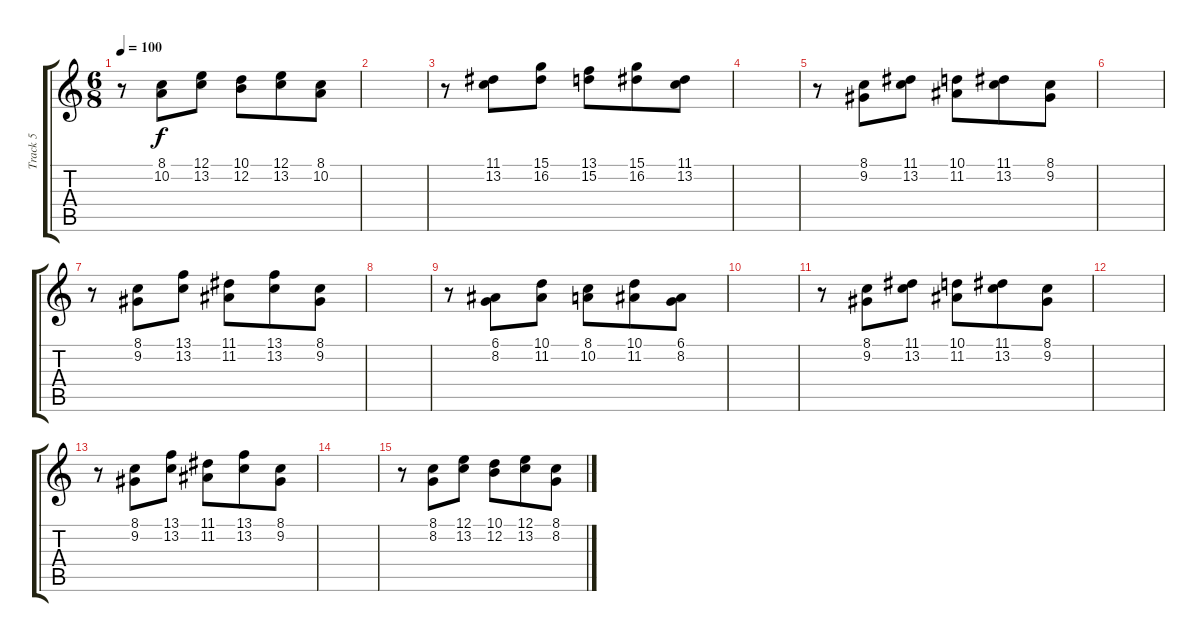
\track ("Track 5" "Track 5") {instrument flute}
\staff {score tabs}
\tuning (E4 B3 G3 D3 A2 E2) {hide}
\ts (6 8)
\tempo 100
\clef g2
\ks c
r.8{dy f} (8.1 10.2).8 (12.1 13.2).8 (10.1 12.2).8 (12.1 13.2).8 (8.1 10.2).8 |
|
r.8 (11.1 13.2).8 (15.1 16.2).8 (13.1 15.2).8 (15.1 16.2).8 (11.1 13.2).8 |
|
r.8 (8.1 9.2).8 (11.1 13.2).8 (10.1 11.2).8 (11.1 13.2).8 (8.1 9.2).8 |
|
r.8 (8.1 9.2).8 (13.1 13.2).8 (11.1 11.2).8 (13.1 13.2).8 (8.1 9.2).8 |
|
r.8 (6.1 8.2).8 (10.1 11.2).8 (8.1 10.2).8 (10.1 11.2).8 (6.1 8.2).8 |
|
r.8 (8.1 9.2).8 (11.1 13.2).8 (10.1 11.2).8 (11.1 13.2).8 (8.1 9.2).8 |
|
r.8 (8.1 9.2).8 (13.1 13.2).8 (11.1 11.2).8 (13.1 13.2).8 (8.1 9.2).8 |
|
r.8 (8.1 8.2).8 (12.1 13.2).8 (10.1 12.2).8 (12.1 13.2).8 (8.1 8.2).8
